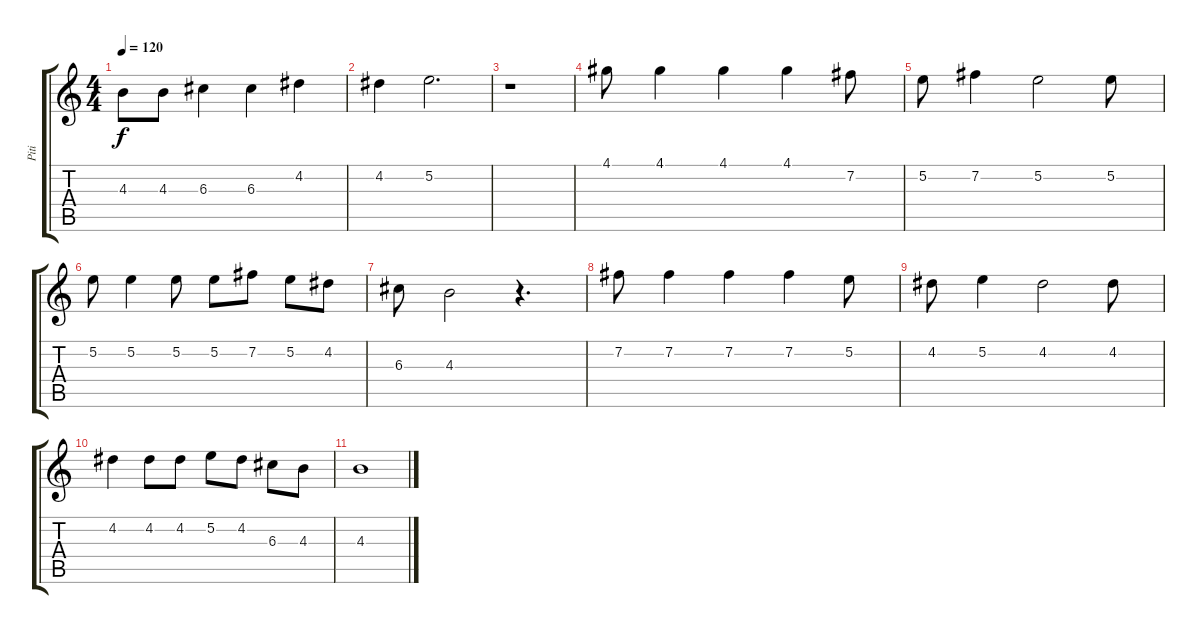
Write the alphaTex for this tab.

\track ("Piti" "Piti") {instrument acousticguitarsteel}
\staff {score tabs}
\tuning (E4 B3 G3 D3 A2 E2) {hide}
\ts (4 4)
\tempo 120
\clef g2
\ks c
4.3.8{dy f} 4.3.8 6.3.4 6.3.4 4.2.4 |
4.2.4 5.2.2{d} |
r.1 |
4.1.8 4.1.4 4.1.4 4.1.4 7.2.8 |
5.2.8 7.2.4 5.2.2 5.2.8 |
5.2.8 5.2.4 5.2.8 5.2.8 7.2.8 5.2.8 4.2.8 |
6.3.8 4.3.2 r.4{d} |
7.2.8 7.2.4 7.2.4 7.2.4 5.2.8 |
4.2.8 5.2.4 4.2.2 4.2.8 |
4.2.4 4.2.8 4.2.8 5.2.8 4.2.8 6.3.8 4.3.8 |
4.3.1
